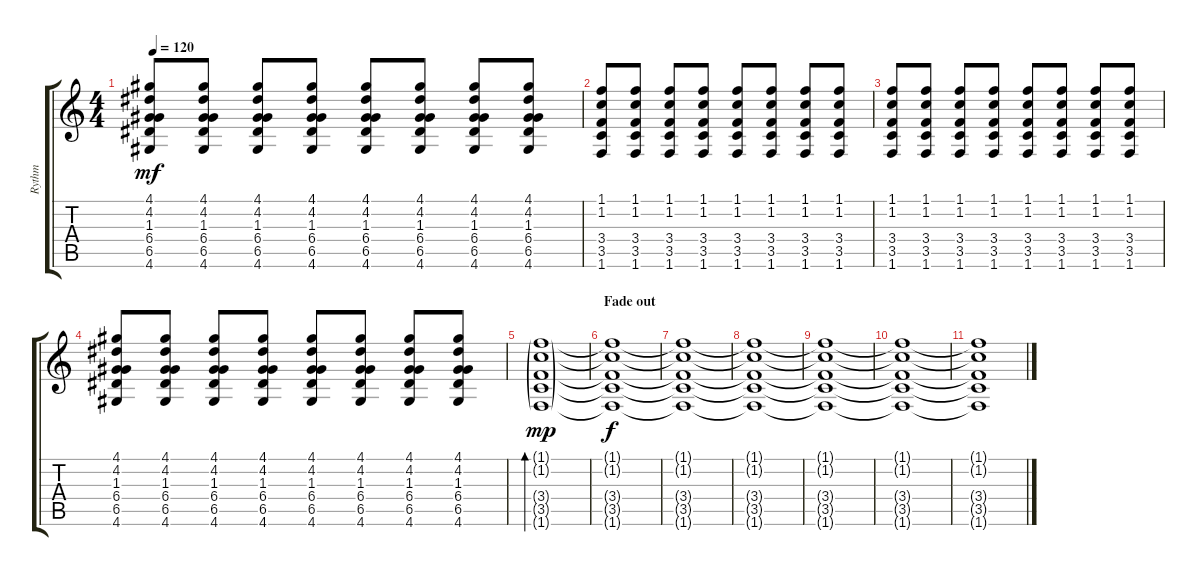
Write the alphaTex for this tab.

\track ("Rythm" "Rythm") {instrument distortionguitar}
\staff {score tabs}
\tuning (E4 B3 G3 D3 A2 E2) {hide}
\ts (4 4)
\tempo 120
\clef g2
\ks c
(4.1 4.2 1.3 6.4 6.5 4.6).8{dy mf} (4.1 4.2 1.3 6.4 6.5 4.6).8 (4.1 4.2 1.3 6.4 6.5 4.6).8 (4.1 4.2 1.3 6.4 6.5 4.6).8 (4.1 4.2 1.3 6.4 6.5 4.6).8 (4.1 4.2 1.3 6.4 6.5 4.6).8 (4.1 4.2 1.3 6.4 6.5 4.6).8 (4.1 4.2 1.3 6.4 6.5 4.6).8 |
(1.1 1.2 3.4 3.5 1.6).8 (1.1 1.2 3.4 3.5 1.6).8 (1.1 1.2 3.4 3.5 1.6).8 (1.1 1.2 3.4 3.5 1.6).8 (1.1 1.2 3.4 3.5 1.6).8 (1.1 1.2 3.4 3.5 1.6).8 (1.1 1.2 3.4 3.5 1.6).8 (1.1 1.2 3.4 3.5 1.6).8 |
(1.1 1.2 3.4 3.5 1.6).8 (1.1 1.2 3.4 3.5 1.6).8 (1.1 1.2 3.4 3.5 1.6).8 (1.1 1.2 3.4 3.5 1.6).8 (1.1 1.2 3.4 3.5 1.6).8 (1.1 1.2 3.4 3.5 1.6).8 (1.1 1.2 3.4 3.5 1.6).8 (1.1 1.2 3.4 3.5 1.6).8 |
(4.1 4.2 1.3 6.4 6.5 4.6).8 (4.1 4.2 1.3 6.4 6.5 4.6).8 (4.1 4.2 1.3 6.4 6.5 4.6).8 (4.1 4.2 1.3 6.4 6.5 4.6).8 (4.1 4.2 1.3 6.4 6.5 4.6).8 (4.1 4.2 1.3 6.4 6.5 4.6).8 (4.1 4.2 1.3 6.4 6.5 4.6).8 (4.1 4.2 1.3 6.4 6.5 4.6).8 |
(1.1{g} 1.2{g} 3.4{g} 3.5{g} 1.6{g}).1{bd 480 dy mp} |
\section ("" "Fade out")
(1.1{t} 1.2{t} 3.4{t} 3.5{t} 1.6{t}).1{dy f} |
(1.1{t} 1.2{t} 3.4{t} 3.5{t} 1.6{t}).1 |
(1.1{t} 1.2{t} 3.4{t} 3.5{t} 1.6{t}).1 |
(1.1{t} 1.2{t} 3.4{t} 3.5{t} 1.6{t}).1 |
(1.1{t} 1.2{t} 3.4{t} 3.5{t} 1.6{t}).1 |
(1.1{t} 1.2{t} 3.4{t} 3.5{t} 1.6{t}).1
